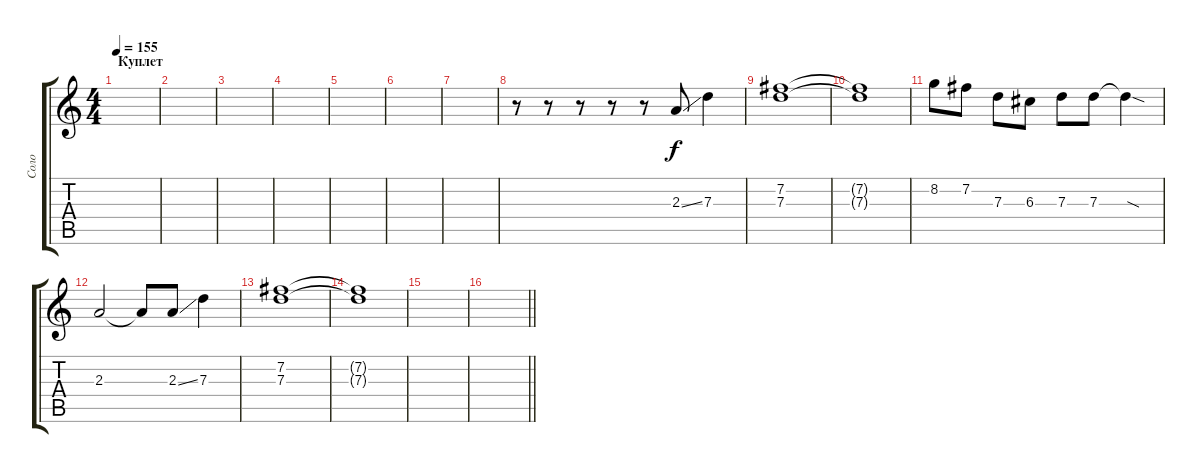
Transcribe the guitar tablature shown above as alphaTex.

\track ("Соло" "Соло") {instrument overdrivenguitar}
\staff {score tabs}
\tuning (E4 B3 G3 D3 A2 E2) {hide}
\ts (4 4)
\section ("" "Куплет")
\tempo 155
\clef g2
\ks c
|
|
|
|
|
|
|
r.8{volume 12} r.8 r.8 r.8 r.8 2.3{ss}.8 7.3.4 |
(7.2 7.3).1 |
(7.2{t} 7.3{t}).1 |
8.2.8 7.2.8 7.3.8 6.3.8 7.3.8 7.3.8 7.3{sod t}.4 |
2.3.2 2.3{t}.8 2.3{ss}.8 7.3.4 |
(7.2 7.3).1 |
(7.2{t} 7.3{t}).1 |
|
\barLineRight lightlight
